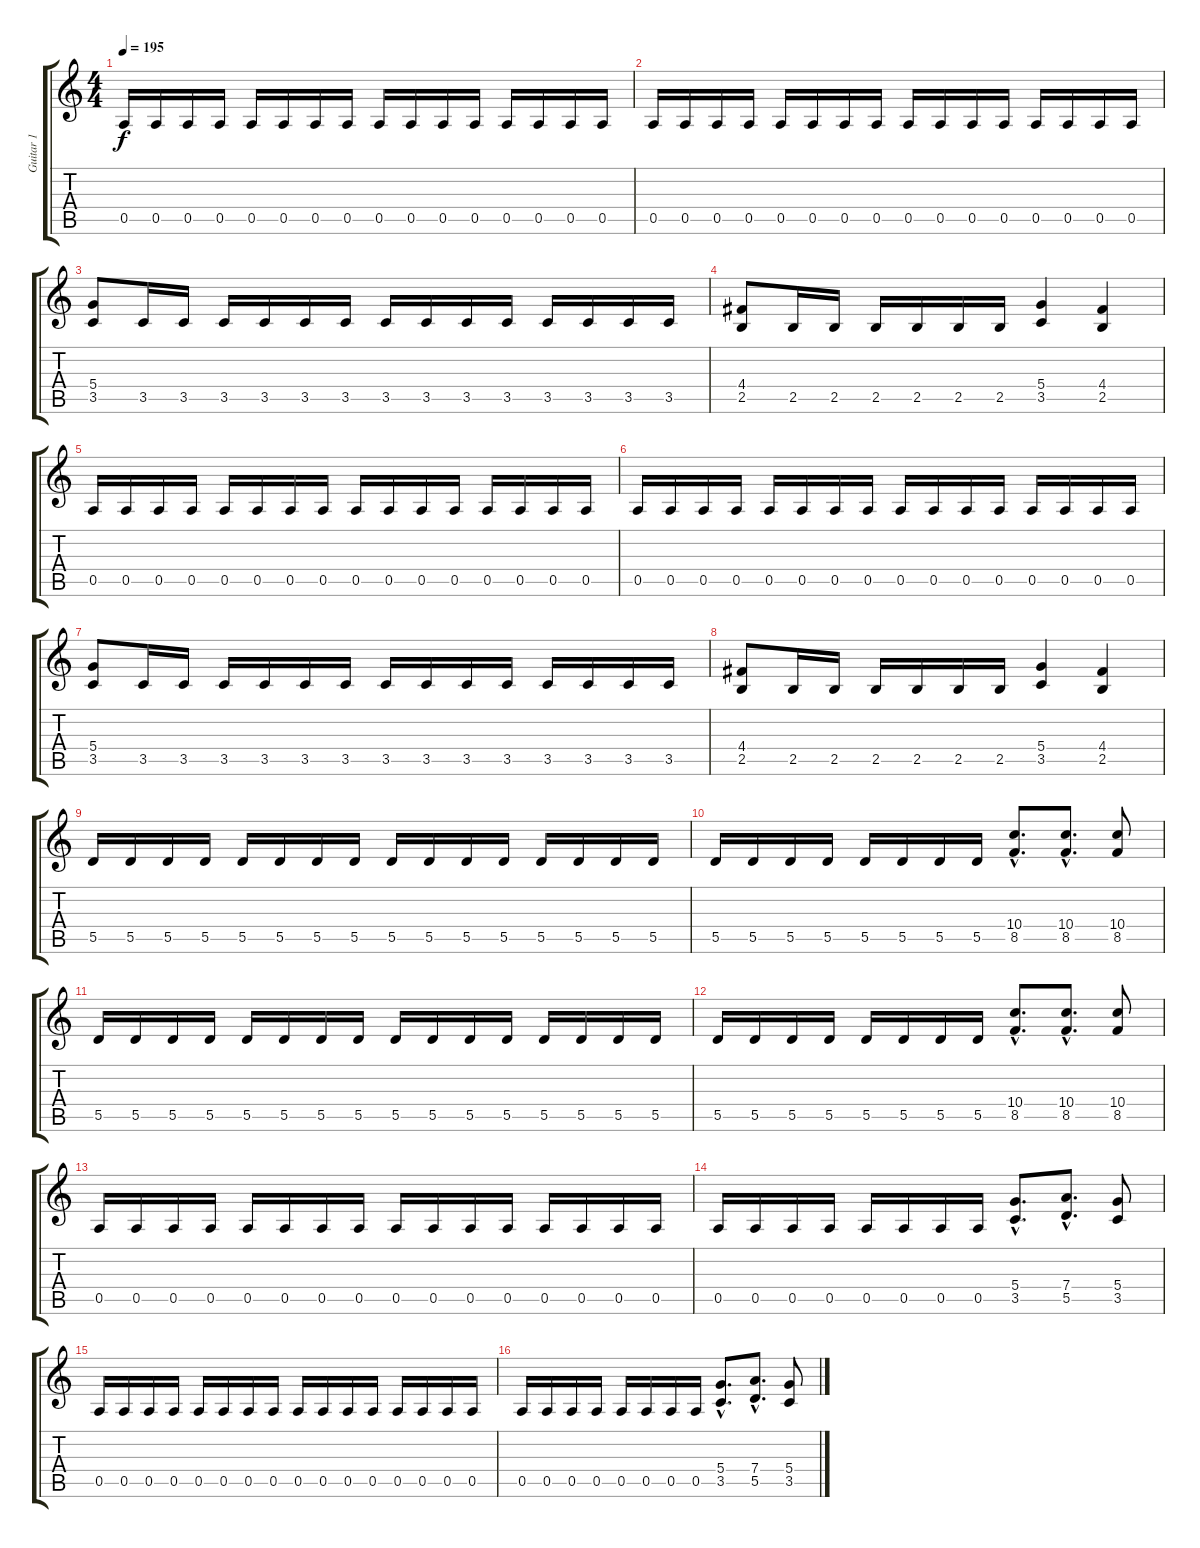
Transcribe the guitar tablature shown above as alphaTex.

\track ("Guitar 1" "Guitar 1") {instrument distortionguitar}
\staff {score tabs}
\tuning (E4 B3 G3 D3 A2 E2) {hide}
\ts (4 4)
\tempo 195
\clef g2
\ks c
0.5.16{dy f} 0.5.16 0.5.16 0.5.16 0.5.16 0.5.16 0.5.16 0.5.16 0.5.16 0.5.16 0.5.16 0.5.16 0.5.16 0.5.16 0.5.16 0.5.16 |
0.5.16 0.5.16 0.5.16 0.5.16 0.5.16 0.5.16 0.5.16 0.5.16 0.5.16 0.5.16 0.5.16 0.5.16 0.5.16 0.5.16 0.5.16 0.5.16 |
(5.4 3.5).8 3.5.16 3.5.16 3.5.16 3.5.16 3.5.16 3.5.16 3.5.16 3.5.16 3.5.16 3.5.16 3.5.16 3.5.16 3.5.16 3.5.16 |
(4.4 2.5).8 2.5.16 2.5.16 2.5.16 2.5.16 2.5.16 2.5.16 (5.4 3.5).4 (4.4 2.5).4 |
0.5.16 0.5.16 0.5.16 0.5.16 0.5.16 0.5.16 0.5.16 0.5.16 0.5.16 0.5.16 0.5.16 0.5.16 0.5.16 0.5.16 0.5.16 0.5.16 |
0.5.16 0.5.16 0.5.16 0.5.16 0.5.16 0.5.16 0.5.16 0.5.16 0.5.16 0.5.16 0.5.16 0.5.16 0.5.16 0.5.16 0.5.16 0.5.16 |
(5.4 3.5).8 3.5.16 3.5.16 3.5.16 3.5.16 3.5.16 3.5.16 3.5.16 3.5.16 3.5.16 3.5.16 3.5.16 3.5.16 3.5.16 3.5.16 |
(4.4 2.5).8 2.5.16 2.5.16 2.5.16 2.5.16 2.5.16 2.5.16 (5.4 3.5).4 (4.4 2.5).4 |
5.5.16 5.5.16 5.5.16 5.5.16 5.5.16 5.5.16 5.5.16 5.5.16 5.5.16 5.5.16 5.5.16 5.5.16 5.5.16 5.5.16 5.5.16 5.5.16 |
5.5.16 5.5.16 5.5.16 5.5.16 5.5.16 5.5.16 5.5.16 5.5.16 (10.4{hac} 8.5{hac}).8{d} (10.4{hac} 8.5{hac}).8{d} (10.4 8.5).8 |
5.5.16 5.5.16 5.5.16 5.5.16 5.5.16 5.5.16 5.5.16 5.5.16 5.5.16 5.5.16 5.5.16 5.5.16 5.5.16 5.5.16 5.5.16 5.5.16 |
5.5.16 5.5.16 5.5.16 5.5.16 5.5.16 5.5.16 5.5.16 5.5.16 (10.4{hac} 8.5{hac}).8{d} (10.4{hac} 8.5{hac}).8{d} (10.4 8.5).8 |
0.5.16 0.5.16 0.5.16 0.5.16 0.5.16 0.5.16 0.5.16 0.5.16 0.5.16 0.5.16 0.5.16 0.5.16 0.5.16 0.5.16 0.5.16 0.5.16 |
0.5.16 0.5.16 0.5.16 0.5.16 0.5.16 0.5.16 0.5.16 0.5.16 (5.4{hac} 3.5{hac}).8{d} (7.4{hac} 5.5{hac}).8{d} (5.4 3.5).8 |
0.5.16 0.5.16 0.5.16 0.5.16 0.5.16 0.5.16 0.5.16 0.5.16 0.5.16 0.5.16 0.5.16 0.5.16 0.5.16 0.5.16 0.5.16 0.5.16 |
0.5.16 0.5.16 0.5.16 0.5.16 0.5.16 0.5.16 0.5.16 0.5.16 (5.4{hac} 3.5{hac}).8{d} (7.4{hac} 5.5{hac}).8{d} (5.4 3.5).8
